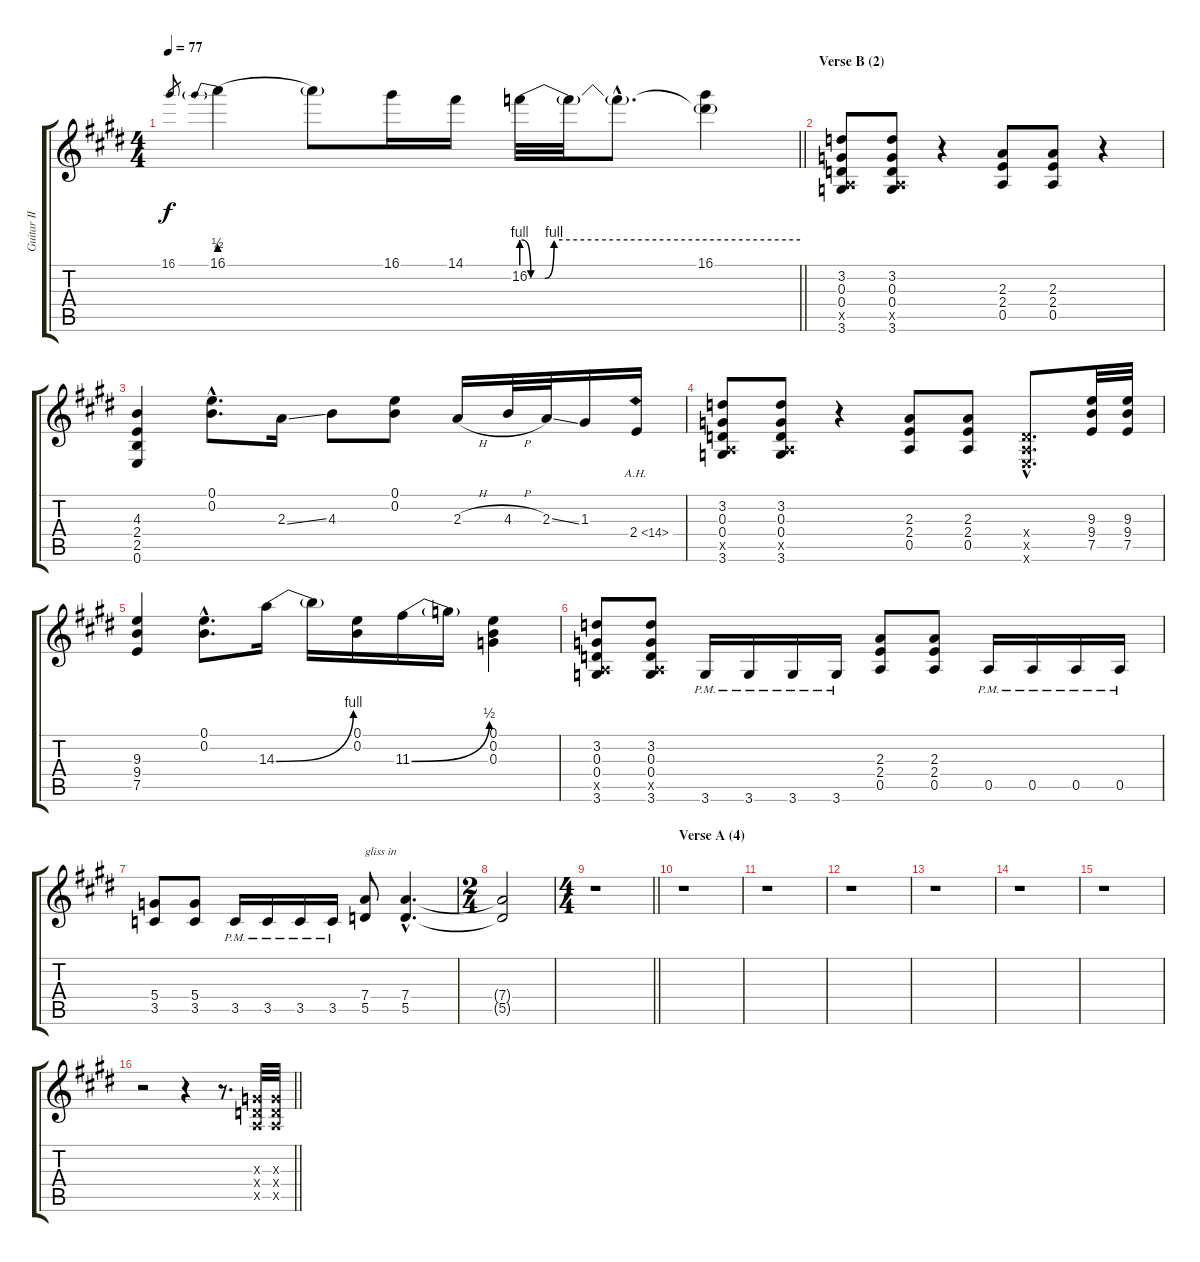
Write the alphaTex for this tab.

\track ("Guitar II" "Guitar II") {instrument distortionguitar}
\staff {score tabs}
\tuning (E4 B3 G3 D3 A2 E2) {hide}
\ts (4 4)
\tempo 77
\clef g2
\barLineRight lightlight
\ks e
16.1.8{gr dy f} 16.1{be (prebend 0 2 60 2)}.4 16.1{t}.8 16.1.16 14.1.16 16.2{be (custom 0 4 2 0 5 0 7 4 60 4)}.32 16.2{t}.32 16.2{hac t}.8{d} (16.1 16.2{t}).4 |
\section ("" "Verse B (2)")
(3.2 0.3 0.4 0.5{x} 3.6).8{volume 12 balance 8} (3.2 0.3 0.4 0.5{x} 3.6).8 r.4 (2.3 2.4 0.5).8 (2.3 2.4 0.5).8 r.4 |
(4.3 2.4 2.5 0.6).4 (0.1{hac} 0.2{hac}).8{d} 2.3{ss}.16 4.3.8 (0.1 0.2).8 2.3{h}.16 4.3{h}.32 2.3{ss}.32 1.3.16 2.4{ah 12}.16 |
(3.2 0.3 0.4 0.5{x} 3.6).8 (3.2 0.3 0.4 0.5{x} 3.6).8 r.4 (2.3 2.4 0.5).8 (2.3 2.4 0.5).8 (0.4{hac x} 0.5{hac x} 0.6{hac x}).8{d} (9.3 9.4 7.5).32 (9.3 9.4 7.5).32 |
(9.3 9.4 7.5).4 (0.1{hac} 0.2{hac}).8{d} 14.3{be (bend 0 0 60 4)}.16 14.3{t}.16 (0.1 0.2).16 11.3{be (bend 0 0 60 2)}.16 11.3{t}.16 (0.1 0.2 0.3).4 |
(3.2 0.3 0.4 0.5{x} 3.6).8 (3.2 0.3 0.4 0.5{x} 3.6).8 3.6{pm}.16 3.6{pm}.16 3.6{pm}.16 3.6{pm}.16 (2.3 2.4 0.5).8 (2.3 2.4 0.5).8 0.5{pm}.16 0.5{pm}.16 0.5{pm}.16 0.5{pm}.16 |
(5.4 3.5).8 (5.4 3.5).8 3.5{pm}.16 3.5{pm}.16 3.5{pm}.16 3.5{pm}.16 (7.4 5.5).8{txt "gliss in"} (7.4{hac} 5.5{hac}).4{d} |
\ts (2 4)
(7.4{t} 5.5{t}).2 |
\ts (4 4)
\barLineRight lightlight
r.1 |
\section ("" "Verse A (4)")
r.1 |
r.1 |
r.1 |
r.1 |
r.1 |
r.1 |
\barLineRight lightlight
r.2 r.4 r.8{d} (0.3{x} 0.4{x} 0.5{x}).32 (0.3{x} 0.4{x} 0.5{x}).32
